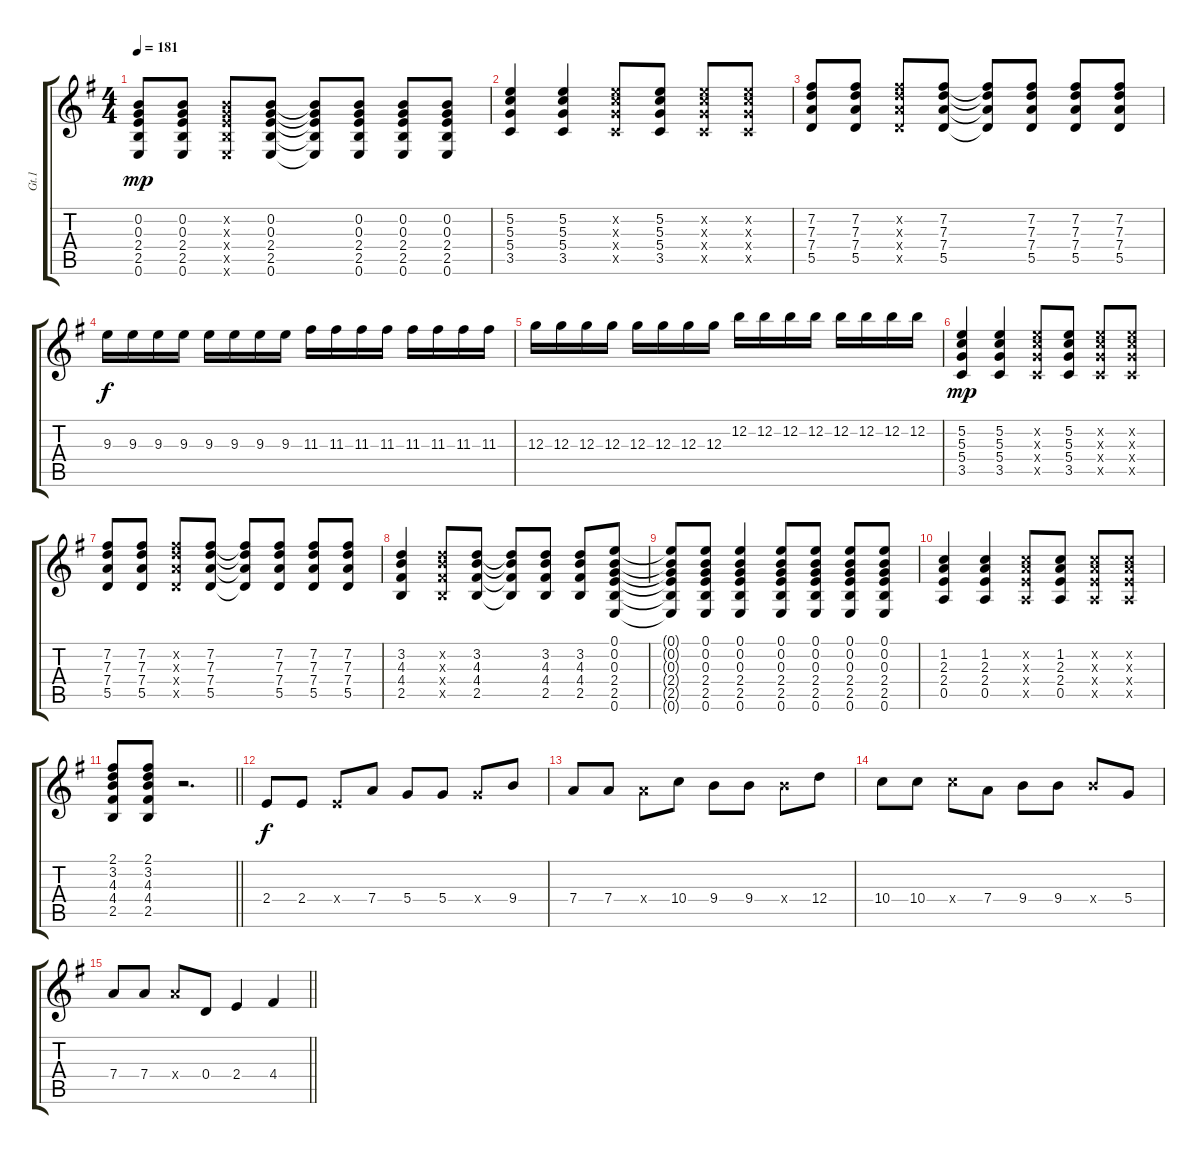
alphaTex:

\track ("Gt.1" "Gt.1") {instrument distortionguitar}
\staff {score tabs}
\tuning (E4 B3 G3 D3 A2 E2) {hide}
\ts (4 4)
\tempo 181
\clef g2
\ks eminor
(0.2 0.3 2.4 2.5 0.6).8{dy mp} (0.2 0.3 2.4 2.5 0.6).8 (0.2{x} 0.3{x} 2.4{x} 2.5{x} 0.6{x}).8 (0.2 0.3 2.4 2.5 0.6).8 (0.2{t} 0.3{t} 2.4{t} 2.5{t} 0.6{t}).8 (0.2 0.3 2.4 2.5 0.6).8 (0.2 0.3 2.4 2.5 0.6).8 (0.2 0.3 2.4 2.5 0.6).8 |
(5.2 5.3 5.4 3.5).4 (5.2 5.3 5.4 3.5).4 (5.2{x} 5.3{x} 5.4{x} 3.5{x}).8 (5.2 5.3 5.4 3.5).8 (5.2{x} 5.3{x} 5.4{x} 3.5{x}).8 (5.2{x} 5.3{x} 5.4{x} 3.5{x}).8 |
(7.2 7.3 7.4 5.5).8 (7.2 7.3 7.4 5.5).8 (7.2{x} 7.3{x} 7.4{x} 5.5{x}).8 (7.2 7.3 7.4 5.5).8 (7.2{t} 7.3{t} 7.4{t} 5.5{t}).8 (7.2 7.3 7.4 5.5).8 (7.2 7.3 7.4 5.5).8 (7.2 7.3 7.4 5.5).8 |
9.3.16{dy f} 9.3.16 9.3.16 9.3.16 9.3.16 9.3.16 9.3.16 9.3.16 11.3.16 11.3.16 11.3.16 11.3.16 11.3.16 11.3.16 11.3.16 11.3.16 |
12.3.16 12.3.16 12.3.16 12.3.16 12.3.16 12.3.16 12.3.16 12.3.16 12.2.16 12.2.16 12.2.16 12.2.16 12.2.16 12.2.16 12.2.16 12.2.16 |
(5.2 5.3 5.4 3.5).4{dy mp} (5.2 5.3 5.4 3.5).4 (5.2{x} 5.3{x} 5.4{x} 3.5{x}).8 (5.2 5.3 5.4 3.5).8 (5.2{x} 5.3{x} 5.4{x} 3.5{x}).8 (5.2{x} 5.3{x} 5.4{x} 3.5{x}).8 |
(7.2 7.3 7.4 5.5).8 (7.2 7.3 7.4 5.5).8 (7.2{x} 7.3{x} 7.4{x} 5.5{x}).8 (7.2 7.3 7.4 5.5).8 (7.2{t} 7.3{t} 7.4{t} 5.5{t}).8 (7.2 7.3 7.4 5.5).8 (7.2 7.3 7.4 5.5).8 (7.2 7.3 7.4 5.5).8 |
(3.2 4.3 4.4 2.5).4 (3.2{x} 4.3{x} 4.4{x} 2.5{x}).8 (3.2 4.3 4.4 2.5).8 (3.2{t} 4.3{t} 4.4{t} 2.5{t}).8 (3.2 4.3 4.4 2.5).8 (3.2 4.3 4.4 2.5).8 (0.1 0.2 0.3 2.4 2.5 0.6).8 |
(0.1{t} 0.2{t} 0.3{t} 2.4{t} 2.5{t} 0.6{t}).8 (0.1 0.2 0.3 2.4 2.5 0.6).8 (0.1 0.2 0.3 2.4 2.5 0.6).4 (0.1 0.2 0.3 2.4 2.5 0.6).8 (0.1 0.2 0.3 2.4 2.5 0.6).8 (0.1 0.2 0.3 2.4 2.5 0.6).8 (0.1 0.2 0.3 2.4 2.5 0.6).8 |
(1.2 2.3 2.4 0.5).4 (1.2 2.3 2.4 0.5).4 (1.2{x} 2.3{x} 2.4{x} 0.5{x}).8 (1.2 2.3 2.4 0.5).8 (1.2{x} 2.3{x} 2.4{x} 0.5{x}).8 (1.2{x} 2.3{x} 2.4{x} 0.5{x}).8 |
\barLineRight lightlight
(2.1 3.2 4.3 4.4 2.5).8 (2.1 3.2 4.3 4.4 2.5).8 r.2{d} |
2.4.8{dy f} 2.4.8 2.4{x}.8 7.4.8 5.4.8 5.4.8 5.4{x}.8 9.4.8 |
7.4.8 7.4.8 7.4{x}.8 10.4.8 9.4.8 9.4.8 9.4{x}.8 12.4.8 |
10.4.8 10.4.8 10.4{x}.8 7.4.8 9.4.8 9.4.8 9.4{x}.8 5.4.8 |
\barLineRight lightlight
7.4.8 7.4.8 7.4{x}.8 0.4.8 2.4.4 4.4.4
